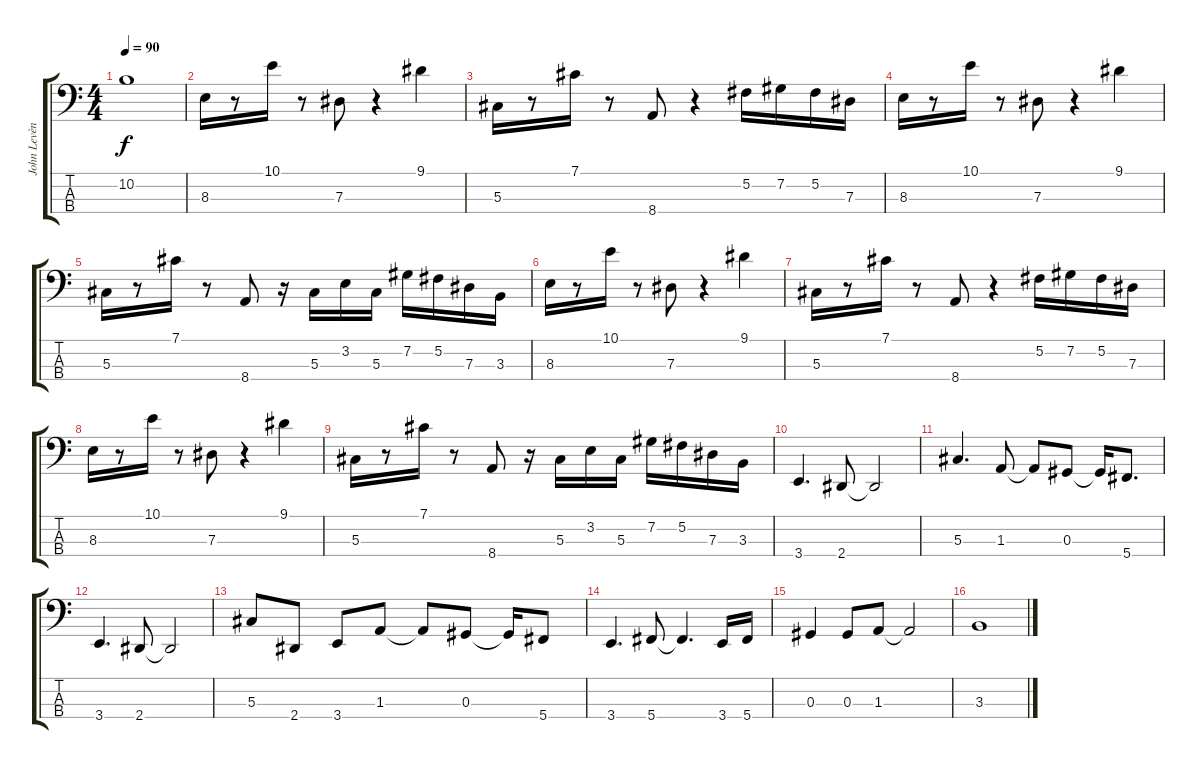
\track ("John Levèn" "John Levèn") {instrument electricbasspick}
\staff {score tabs}
\tuning (Gb2 Db2 Ab1 Db1) {hide}
\ts (4 4)
\tempo 90
\clef f4
\ks c
10.2.1{dy f} |
8.3.16{volume 16 instrument slapbass1} r.8 10.1.16 r.8 7.3.8 r.4 9.1.4 |
5.3.16 r.8 7.1.16 r.8 8.4.8 r.4 5.2.16 7.2.16 5.2.16 7.3.16 |
8.3.16 r.8 10.1.16 r.8 7.3.8 r.4 9.1.4 |
5.3.16 r.8 7.1.16 r.8 8.4.8 r.16 5.3.16 3.2.16 5.3.16 7.2.16 5.2.16 7.3.16 3.3.16 |
8.3.16 r.8 10.1.16 r.8 7.3.8 r.4 9.1.4 |
5.3.16 r.8 7.1.16 r.8 8.4.8 r.4 5.2.16 7.2.16 5.2.16 7.3.16 |
8.3.16 r.8 10.1.16 r.8 7.3.8 r.4 9.1.4 |
5.3.16 r.8 7.1.16 r.8 8.4.8 r.16 5.3.16 3.2.16 5.3.16 7.2.16 5.2.16 7.3.16 3.3.16 |
3.4.4{d volume 14 instrument electricbasspick} 2.4.8 2.4{t}.2 |
5.3.4{d} 1.3.8 1.3{t}.8 0.3.8 0.3{t}.16 5.4.8{d} |
3.4.4{d} 2.4.8 2.4{t}.2 |
5.3.8 2.4.8 3.4.8 1.3.8 1.3{t}.8 0.3.8 0.3{t}.16 5.4.8 |
3.4.4{d} 5.4.8 5.4{t}.4{d} 3.4.16 5.4.16 |
0.3.4 0.3.8 1.3.8 1.3{t}.2 |
3.3.1
